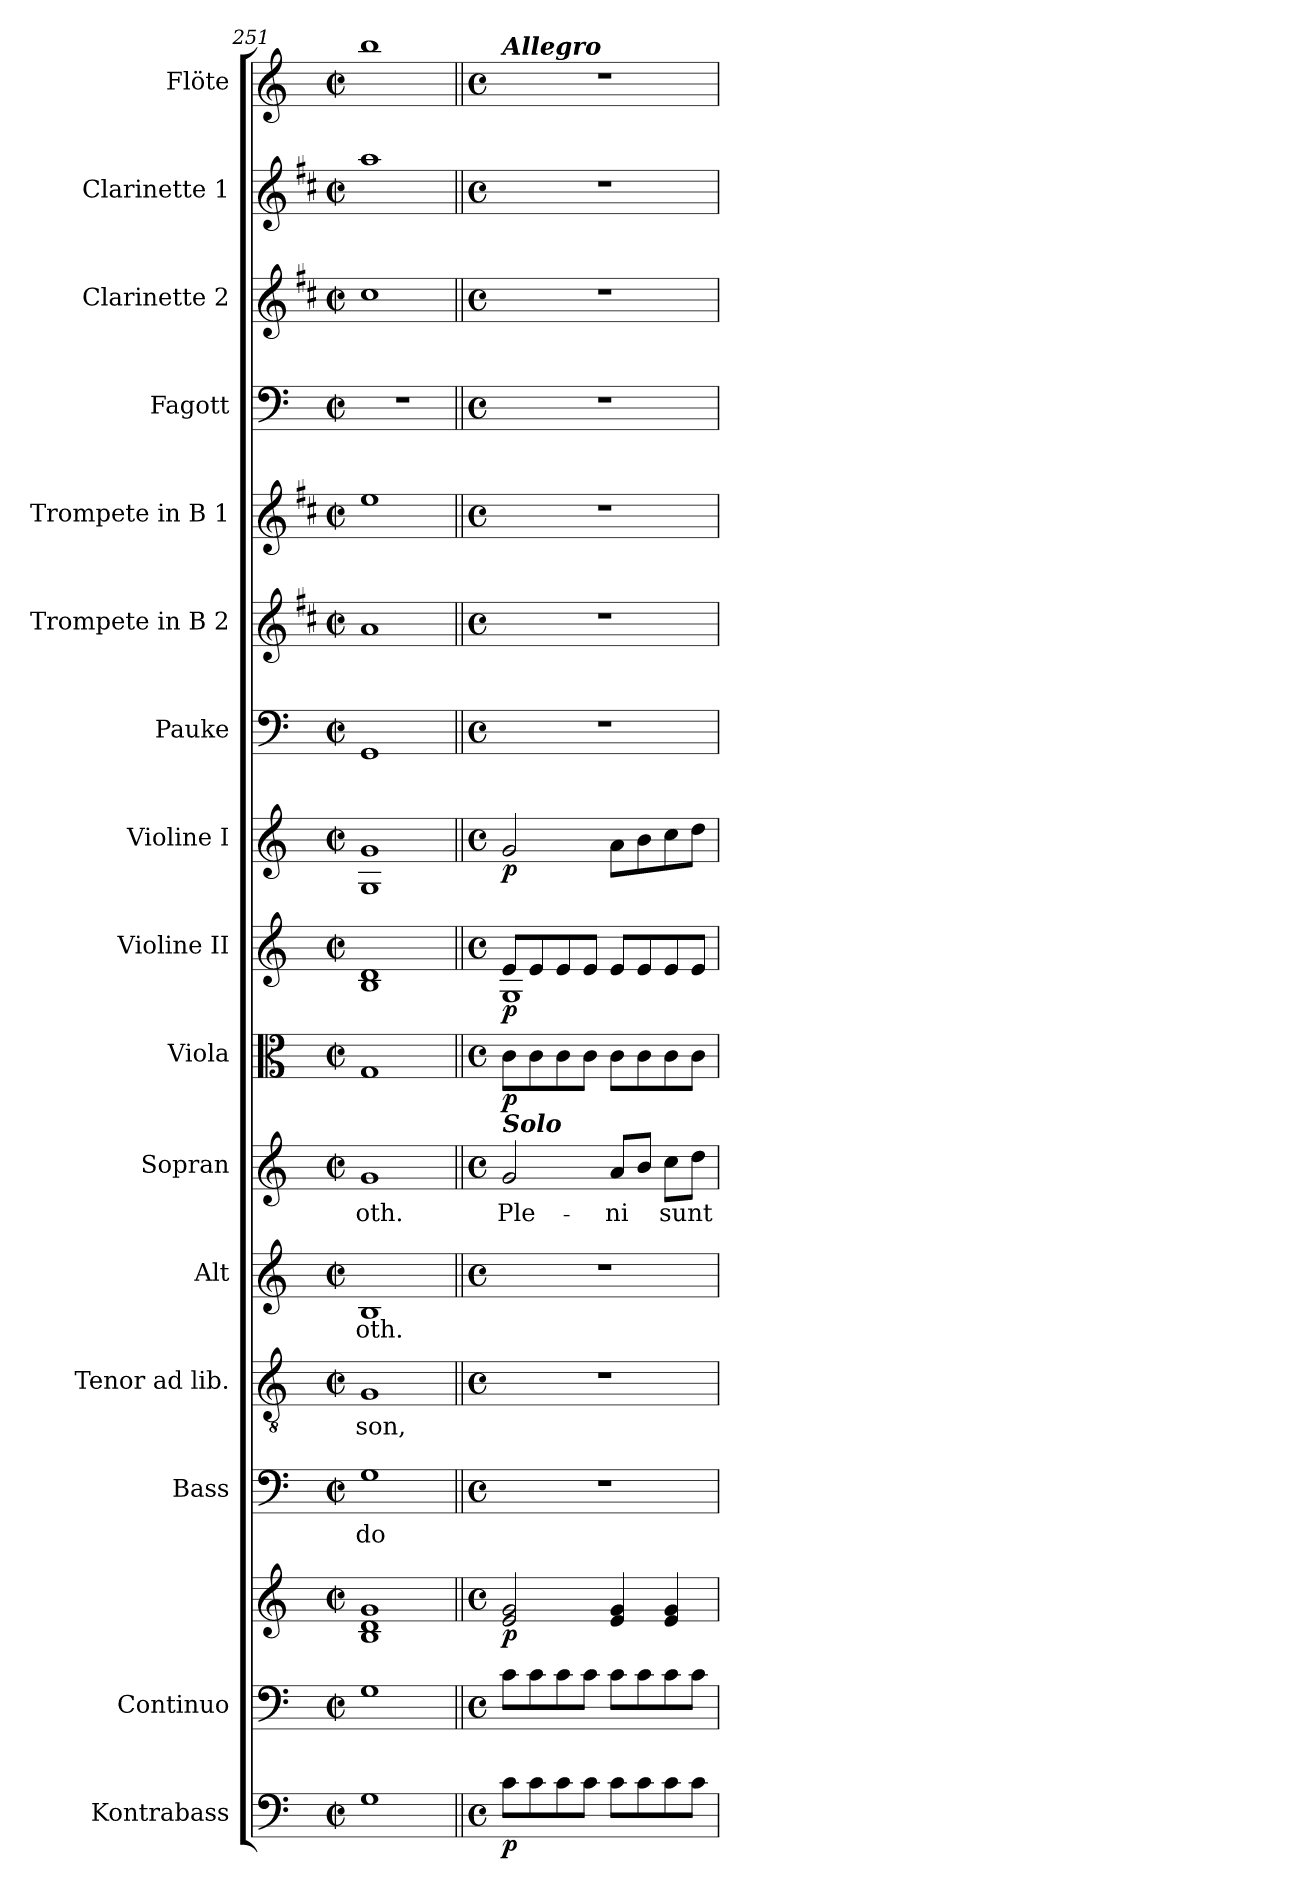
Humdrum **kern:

**kern	**dynam	**kern	**kern	**dynam	**kern	**text	**kern	**text	**kern	**text	**kern	**text	**kern	**dynam	**kern	**dynam	**kern	**dynam	**kern	**kern	**kern	**kern	**kern	**kern	**kern
*part16	*part16	*part15	*part15	*part15	*part14	*part14	*part13	*part13	*part12	*part12	*part11	*part11	*part10	*part10	*part9	*part9	*part8	*part8	*part7	*part6	*part5	*part4	*part3	*part2	*part1
*staff17	*staff17	*staff16	*staff15	*staff15/16	*staff14	*staff14	*staff13	*staff13	*staff12	*staff12	*staff11	*staff11	*staff10	*staff10	*staff9	*staff9	*staff8	*staff8	*staff7	*staff6	*staff5	*staff4	*staff3	*staff2	*staff1
*I"Kontrabass	*	*I"Continuo	*	*	*I"Bass	*	*I"Tenor ad lib.	*	*I"Alt	*	*I"Sopran	*	*I"Viola	*	*I"Violine II	*	*I"Violine I	*	*I"Pauke	*I"Trompete in B 2	*I"Trompete in B 1	*I"Fagott	*I"Clarinette 2	*I"Clarinette 1	*I"Flöte
*I'Kb.	*	*I'cont.	*	*	*I'B	*	*I'T	*	*I'A	*	*I'S	*	*I'Vla.	*	*I'Vl. II	*	*I'Vl. I	*	*I'Pk.	*	*	*I'Fg.	*I'Cl. 2	*I'Cl. 1	*I'Fl.
*clefF4	*	*clefF4	*clefG2	*	*clefF4	*	*clefGv2	*	*clefG2	*	*clefG2	*	*clefC3	*	*clefG2	*	*clefG2	*	*clefF4	*clefG2	*clefG2	*clefF4	*clefG2	*clefG2	*clefG2
*ITrd7c12	*	*	*	*	*	*	*	*	*	*	*	*	*	*	*	*	*	*	*	*ITrd1c2	*ITrd1c2	*	*ITrd1c2	*ITrd1c2	*
*k[]	*	*k[]	*k[]	*	*k[]	*	*k[]	*	*k[]	*	*k[]	*	*k[]	*	*k[]	*	*k[]	*	*k[]	*k[]	*k[]	*k[]	*k[]	*k[]	*k[]
*C:	*	*C:	*C:	*	*C:	*	*C:	*	*C:	*	*C:	*	*C:	*	*C:	*	*C:	*	*C:	*C:	*C:	*C:	*C:	*C:	*C:
*M2/2	*	*M2/2	*M2/2	*	*M2/2	*	*M2/2	*	*M2/2	*	*M2/2	*	*M2/2	*	*M2/2	*	*M2/2	*	*M2/2	*M2/2	*M2/2	*M2/2	*M2/2	*M2/2	*M2/2
*met(c|)	*	*met(c|)	*met(c|)	*	*met(c|)	*	*met(c|)	*	*met(c|)	*	*met(c|)	*	*met(c|)	*	*met(c|)	*	*met(c|)	*	*met(c|)	*met(c|)	*met(c|)	*met(c|)	*met(c|)	*met(c|)	*met(c|)
=251	=251	=251	=251	=251	=251	=251	=251	=251	=251	=251	=251	=251	=251	=251	=251	=251	=251	=251	=251	=251	=251	=251	=251	=251	=251
!	!	!	!	!	!	!LO:LY:b	!	!LO:LY:b	!	!LO:LY:b	!	!LO:LY:b	!	!	!	!	!	!	!	!	!	!	!	!	!
1GG	.	1G	1B 1d 1g	.	1G	do-	1G	-son,	1B	-oth.	1g	-oth.	1G	.	1B 1d	.	1G 1g	.	1GG	1g	1dd	1r	1b	1gg	1bb
=252||	=252||	=252||	=252||	=252||	=252||	=252||	=252||	=252||	=252||	=252||	=252||	=252||	=252||	=252||	=252||	=252||	=252||	=252||	=252||	=252||	=252||	=252||	=252||	=252||	=252||
*M4/4	*	*M4/4	*M4/4	*	*M4/4	*	*M4/4	*	*M4/4	*	*M4/4	*	*M4/4	*	*M4/4	*	*M4/4	*	*M4/4	*M4/4	*M4/4	*M4/4	*M4/4	*M4/4	*M4/4
*met(c)	*	*met(c)	*met(c)	*	*met(c)	*	*met(c)	*	*met(c)	*	*met(c)	*	*met(c)	*	*met(c)	*	*met(c)	*	*met(c)	*met(c)	*met(c)	*met(c)	*met(c)	*met(c)	*met(c)
!	!	!	!	!	!	!	!	!	!	!	!	!	!	!	!	!	!	!	!	!	!	!	!	!	!LO:TX:a:Bi:t=Allegro
!	!	!	!	!	!	!	!	!	!	!	!LO:TX:a:Bi:t=Solo	!	!	!	!	!	!	!	!	!	!	!	!	!	!
!	!LO:DY:b	!	!	!LO:DY:b	!	!	!	!	!	!	!	!LO:LY:b	!	!LO:DY:b	!	!LO:DY:b	!	!LO:DY:b	!	!	!	!	!	!	!
*	*	*	*	*	*	*	*	*	*	*	*	*	*	*	*^	*	*	*	*	*	*	*	*	*	*
8C\L	p	8c\L	2e/ 2g/	p	1r	.	1r	.	1r	.	2g/	Ple-	8c\L	p	8e/L	1G	p	2g/	p	1r	1r	1r	1r	1r	1r	1r
8C\	.	8c\	.	.	.	.	.	.	.	.	.	.	8c\	.	8e/	.	.	.	.	.	.	.	.	.	.	.
8C\	.	8c\	.	.	.	.	.	.	.	.	.	.	8c\	.	8e/	.	.	.	.	.	.	.	.	.	.	.
8C\J	.	8c\J	.	.	.	.	.	.	.	.	.	.	8c\J	.	8e/J	.	.	.	.	.	.	.	.	.	.	.
!	!	!	!	!	!	!	!	!	!	!	!	!LO:LY:b	!	!	!	!	!	!	!	!	!	!	!	!	!	!
8C\L	.	8c\L	4e/ 4g/	.	.	.	.	.	.	.	8a/L	-ni	8c\L	.	8e/L	.	.	8a\L	.	.	.	.	.	.	.	.
8C\	.	8c\	.	.	.	.	.	.	.	.	8b/J	.	8c\	.	8e/	.	.	8b\	.	.	.	.	.	.	.	.
!	!	!	!	!	!	!	!	!	!	!	!	!LO:LY:b	!	!	!	!	!	!	!	!	!	!	!	!	!	!
8C\	.	8c\	4e/ 4g/	.	.	.	.	.	.	.	8cc\L	sunt	8c\	.	8e/	.	.	8cc\	.	.	.	.	.	.	.	.
8C\J	.	8c\J	.	.	.	.	.	.	.	.	8dd\J	.	8c\J	.	8e/J	.	.	8dd\J	.	.	.	.	.	.	.	.
*	*	*	*	*	*	*	*	*	*	*	*	*	*	*	*v	*v	*	*	*	*	*	*	*	*	*	*
=	=	=	=	=	=	=	=	=	=	=	=	=	=	=	=	=	=	=	=	=	=	=	=	=	=
*-	*-	*-	*-	*-	*-	*-	*-	*-	*-	*-	*-	*-	*-	*-	*-	*-	*-	*-	*-	*-	*-	*-	*-	*-	*-
